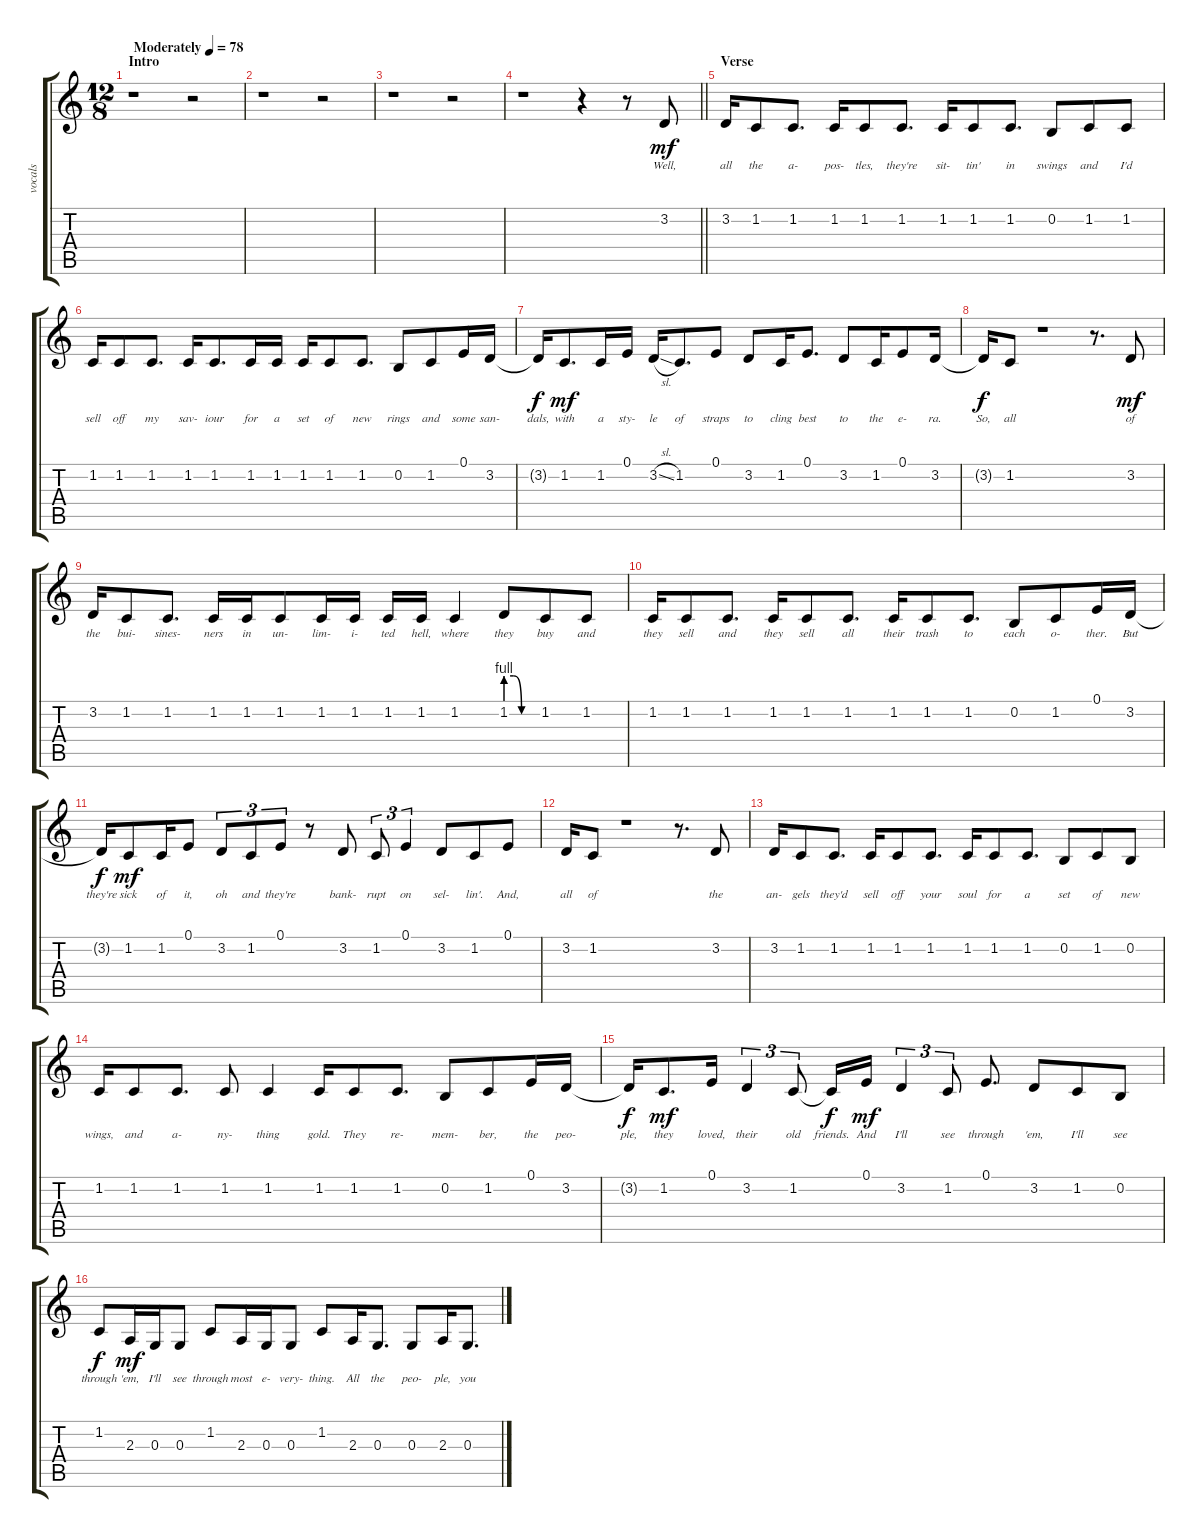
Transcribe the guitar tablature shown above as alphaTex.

\track ("vocals" "vocals") {instrument oboe}
\staff {score tabs}
\tuning (E4 B3 G3 D3 A2 E2) {hide}
\ts (12 8)
\section ("" "Intro")
\tempo (78 "Moderately")
\clef g2
\ks c
r.1{dy mf instrument oboe} r.2 |
r.1 r.2 |
r.1 r.2 |
\barLineRight lightlight
r.1 r.4 r.8 3.2.8{lyrics (0 "Well,") lyrics (1 "") lyrics (2 "") lyrics (3 "") lyrics (4 "")} |
\section ("" "Verse")
3.2.16{lyrics (0 "all") lyrics (1 "") lyrics (2 "") lyrics (3 "") lyrics (4 "")} 1.2.8{lyrics (0 "the") lyrics (1 "") lyrics (2 "") lyrics (3 "") lyrics (4 "")} 1.2.8{d lyrics (0 "a-") lyrics (1 "") lyrics (2 "") lyrics (3 "") lyrics (4 "")} 1.2.16{lyrics (0 "pos-") lyrics (1 "") lyrics (2 "") lyrics (3 "") lyrics (4 "")} 1.2.8{lyrics (0 "tles,") lyrics (1 "") lyrics (2 "") lyrics (3 "") lyrics (4 "")} 1.2.8{d lyrics (0 "they're") lyrics (1 "") lyrics (2 "") lyrics (3 "") lyrics (4 "")} 1.2.16{lyrics (0 "sit-") lyrics (1 "") lyrics (2 "") lyrics (3 "") lyrics (4 "")} 1.2.8{lyrics (0 "tin'") lyrics (1 "") lyrics (2 "") lyrics (3 "") lyrics (4 "")} 1.2.8{d lyrics (0 "in") lyrics (1 "") lyrics (2 "") lyrics (3 "") lyrics (4 "")} 0.2.8{lyrics (0 "swings") lyrics (1 "") lyrics (2 "") lyrics (3 "") lyrics (4 "")} 1.2.8{lyrics (0 "and") lyrics (1 "") lyrics (2 "") lyrics (3 "") lyrics (4 "")} 1.2.8{lyrics (0 "I'd") lyrics (1 "") lyrics (2 "") lyrics (3 "") lyrics (4 "")} |
1.2.16{lyrics (0 "sell") lyrics (1 "") lyrics (2 "") lyrics (3 "") lyrics (4 "")} 1.2.8{lyrics (0 "off") lyrics (1 "") lyrics (2 "") lyrics (3 "") lyrics (4 "")} 1.2.8{d lyrics (0 "my") lyrics (1 "") lyrics (2 "") lyrics (3 "") lyrics (4 "")} 1.2.16{lyrics (0 "sav-") lyrics (1 "") lyrics (2 "") lyrics (3 "") lyrics (4 "")} 1.2.8{d lyrics (0 "iour") lyrics (1 "") lyrics (2 "") lyrics (3 "") lyrics (4 "")} 1.2.16{lyrics (0 "for") lyrics (1 "") lyrics (2 "") lyrics (3 "") lyrics (4 "")} 1.2.16{lyrics (0 "a") lyrics (1 "") lyrics (2 "") lyrics (3 "") lyrics (4 "")} 1.2.16{lyrics (0 "set") lyrics (1 "") lyrics (2 "") lyrics (3 "") lyrics (4 "")} 1.2.8{lyrics (0 "of") lyrics (1 "") lyrics (2 "") lyrics (3 "") lyrics (4 "")} 1.2.8{d lyrics (0 "new") lyrics (1 "") lyrics (2 "") lyrics (3 "") lyrics (4 "")} 0.2.8{lyrics (0 "rings") lyrics (1 "") lyrics (2 "") lyrics (3 "") lyrics (4 "")} 1.2.8{lyrics (0 "and") lyrics (1 "") lyrics (2 "") lyrics (3 "") lyrics (4 "")} 0.1.16{lyrics (0 "some") lyrics (1 "") lyrics (2 "") lyrics (3 "") lyrics (4 "")} 3.2.16{lyrics (0 "san-") lyrics (1 "") lyrics (2 "") lyrics (3 "") lyrics (4 "")} |
3.2{t}.16{lyrics (0 "dals,") lyrics (1 "") lyrics (2 "") lyrics (3 "") lyrics (4 "") dy f} 1.2.8{d lyrics (0 "with") lyrics (1 "") lyrics (2 "") lyrics (3 "") lyrics (4 "") dy mf} 1.2.16{lyrics (0 "a") lyrics (1 "") lyrics (2 "") lyrics (3 "") lyrics (4 "")} 0.1.16{lyrics (0 "sty-") lyrics (1 "") lyrics (2 "") lyrics (3 "") lyrics (4 "")} 3.2{sl}.16{lyrics (0 "le") lyrics (1 "") lyrics (2 "") lyrics (3 "") lyrics (4 "")} 1.2.8{d lyrics (0 "of") lyrics (1 "") lyrics (2 "") lyrics (3 "") lyrics (4 "")} 0.1.8{lyrics (0 "straps") lyrics (1 "") lyrics (2 "") lyrics (3 "") lyrics (4 "")} 3.2.8{lyrics (0 "to") lyrics (1 "") lyrics (2 "") lyrics (3 "") lyrics (4 "")} 1.2.16{lyrics (0 "cling") lyrics (1 "") lyrics (2 "") lyrics (3 "") lyrics (4 "")} 0.1.8{d lyrics (0 "best") lyrics (1 "") lyrics (2 "") lyrics (3 "") lyrics (4 "")} 3.2.8{lyrics (0 "to") lyrics (1 "") lyrics (2 "") lyrics (3 "") lyrics (4 "")} 1.2.16{lyrics (0 "the") lyrics (1 "") lyrics (2 "") lyrics (3 "") lyrics (4 "")} 0.1.8{lyrics (0 "e-") lyrics (1 "") lyrics (2 "") lyrics (3 "") lyrics (4 "")} 3.2.16{lyrics (0 "ra.") lyrics (1 "") lyrics (2 "") lyrics (3 "") lyrics (4 "")} |
3.2{t}.16{lyrics (0 "So,") lyrics (1 "") lyrics (2 "") lyrics (3 "") lyrics (4 "") dy f} 1.2.8{lyrics (0 "all") lyrics (1 "") lyrics (2 "") lyrics (3 "") lyrics (4 "")} r.1 r.8{d} 3.2.8{lyrics (0 "of") lyrics (1 "") lyrics (2 "") lyrics (3 "") lyrics (4 "") dy mf} |
3.2.16{lyrics (0 "the") lyrics (1 "") lyrics (2 "") lyrics (3 "") lyrics (4 "")} 1.2.8{lyrics (0 "bui-") lyrics (1 "") lyrics (2 "") lyrics (3 "") lyrics (4 "")} 1.2.8{d lyrics (0 "sines-") lyrics (1 "") lyrics (2 "") lyrics (3 "") lyrics (4 "")} 1.2.16{lyrics (0 "ners") lyrics (1 "") lyrics (2 "") lyrics (3 "") lyrics (4 "")} 1.2.16{lyrics (0 "in") lyrics (1 "") lyrics (2 "") lyrics (3 "") lyrics (4 "")} 1.2.8{lyrics (0 "un-") lyrics (1 "") lyrics (2 "") lyrics (3 "") lyrics (4 "")} 1.2.16{lyrics (0 "lim-") lyrics (1 "") lyrics (2 "") lyrics (3 "") lyrics (4 "")} 1.2.16{lyrics (0 "i-") lyrics (1 "") lyrics (2 "") lyrics (3 "") lyrics (4 "")} 1.2.16{lyrics (0 "ted") lyrics (1 "") lyrics (2 "") lyrics (3 "") lyrics (4 "")} 1.2.16{lyrics (0 "hell,") lyrics (1 "") lyrics (2 "") lyrics (3 "") lyrics (4 "")} 1.2.4{lyrics (0 "where") lyrics (1 "") lyrics (2 "") lyrics (3 "") lyrics (4 "")} 1.2{be (custom 0 4 15 4 30 0 60 0)}.8{lyrics (0 "they") lyrics (1 "") lyrics (2 "") lyrics (3 "") lyrics (4 "")} 1.2.8{lyrics (0 "buy") lyrics (1 "") lyrics (2 "") lyrics (3 "") lyrics (4 "")} 1.2.8{lyrics (0 "and") lyrics (1 "") lyrics (2 "") lyrics (3 "") lyrics (4 "")} |
1.2.16{lyrics (0 "they") lyrics (1 "") lyrics (2 "") lyrics (3 "") lyrics (4 "")} 1.2.8{lyrics (0 "sell") lyrics (1 "") lyrics (2 "") lyrics (3 "") lyrics (4 "")} 1.2.8{d lyrics (0 "and") lyrics (1 "") lyrics (2 "") lyrics (3 "") lyrics (4 "")} 1.2.16{lyrics (0 "they") lyrics (1 "") lyrics (2 "") lyrics (3 "") lyrics (4 "")} 1.2.8{lyrics (0 "sell") lyrics (1 "") lyrics (2 "") lyrics (3 "") lyrics (4 "")} 1.2.8{d lyrics (0 "all") lyrics (1 "") lyrics (2 "") lyrics (3 "") lyrics (4 "")} 1.2.16{lyrics (0 "their") lyrics (1 "") lyrics (2 "") lyrics (3 "") lyrics (4 "")} 1.2.8{lyrics (0 "trash") lyrics (1 "") lyrics (2 "") lyrics (3 "") lyrics (4 "")} 1.2.8{d lyrics (0 "to") lyrics (1 "") lyrics (2 "") lyrics (3 "") lyrics (4 "")} 0.2.8{lyrics (0 "each") lyrics (1 "") lyrics (2 "") lyrics (3 "") lyrics (4 "")} 1.2.8{lyrics (0 "o-") lyrics (1 "") lyrics (2 "") lyrics (3 "") lyrics (4 "")} 0.1.16{lyrics (0 "ther.") lyrics (1 "") lyrics (2 "") lyrics (3 "") lyrics (4 "")} 3.2.16{lyrics (0 "But") lyrics (1 "") lyrics (2 "") lyrics (3 "") lyrics (4 "")} |
3.2{t}.16{lyrics (0 "they're") lyrics (1 "") lyrics (2 "") lyrics (3 "") lyrics (4 "") dy f} 1.2.8{lyrics (0 "sick") lyrics (1 "") lyrics (2 "") lyrics (3 "") lyrics (4 "") dy mf} 1.2.16{lyrics (0 "of") lyrics (1 "") lyrics (2 "") lyrics (3 "") lyrics (4 "")} 0.1.8{lyrics (0 "it,") lyrics (1 "") lyrics (2 "") lyrics (3 "") lyrics (4 "")} 3.2.8{tu (3 2) lyrics (0 "oh") lyrics (1 "") lyrics (2 "") lyrics (3 "") lyrics (4 "")} 1.2.8{tu (3 2) lyrics (0 "and") lyrics (1 "") lyrics (2 "") lyrics (3 "") lyrics (4 "")} 0.1.8{tu (3 2) lyrics (0 "they're") lyrics (1 "") lyrics (2 "") lyrics (3 "") lyrics (4 "")} r.8 3.2.8{lyrics (0 "bank-") lyrics (1 "") lyrics (2 "") lyrics (3 "") lyrics (4 "")} 1.2.8{tu (3 2) lyrics (0 "rupt") lyrics (1 "") lyrics (2 "") lyrics (3 "") lyrics (4 "")} 0.1.4{tu (3 2) lyrics (0 "on") lyrics (1 "") lyrics (2 "") lyrics (3 "") lyrics (4 "")} 3.2.8{lyrics (0 "sel-") lyrics (1 "") lyrics (2 "") lyrics (3 "") lyrics (4 "")} 1.2.8{lyrics (0 "lin'.") lyrics (1 "") lyrics (2 "") lyrics (3 "") lyrics (4 "")} 0.1.8{lyrics (0 "And,") lyrics (1 "") lyrics (2 "") lyrics (3 "") lyrics (4 "")} |
3.2.16{lyrics (0 "all") lyrics (1 "") lyrics (2 "") lyrics (3 "") lyrics (4 "")} 1.2.8{lyrics (0 "of") lyrics (1 "") lyrics (2 "") lyrics (3 "") lyrics (4 "")} r.1 r.8{d} 3.2.8{lyrics (0 "the") lyrics (1 "") lyrics (2 "") lyrics (3 "") lyrics (4 "")} |
3.2.16{lyrics (0 "an-") lyrics (1 "") lyrics (2 "") lyrics (3 "") lyrics (4 "")} 1.2.8{lyrics (0 "gels") lyrics (1 "") lyrics (2 "") lyrics (3 "") lyrics (4 "")} 1.2.8{d lyrics (0 "they'd") lyrics (1 "") lyrics (2 "") lyrics (3 "") lyrics (4 "")} 1.2.16{lyrics (0 "sell") lyrics (1 "") lyrics (2 "") lyrics (3 "") lyrics (4 "")} 1.2.8{lyrics (0 "off") lyrics (1 "") lyrics (2 "") lyrics (3 "") lyrics (4 "")} 1.2.8{d lyrics (0 "your") lyrics (1 "") lyrics (2 "") lyrics (3 "") lyrics (4 "")} 1.2.16{lyrics (0 "soul") lyrics (1 "") lyrics (2 "") lyrics (3 "") lyrics (4 "")} 1.2.8{lyrics (0 "for") lyrics (1 "") lyrics (2 "") lyrics (3 "") lyrics (4 "")} 1.2.8{d lyrics (0 "a") lyrics (1 "") lyrics (2 "") lyrics (3 "") lyrics (4 "")} 0.2.8{lyrics (0 "set") lyrics (1 "") lyrics (2 "") lyrics (3 "") lyrics (4 "")} 1.2.8{lyrics (0 "of") lyrics (1 "") lyrics (2 "") lyrics (3 "") lyrics (4 "")} 0.2.8{lyrics (0 "new") lyrics (1 "") lyrics (2 "") lyrics (3 "") lyrics (4 "")} |
1.2.16{lyrics (0 "wings,") lyrics (1 "") lyrics (2 "") lyrics (3 "") lyrics (4 "")} 1.2.8{lyrics (0 "and") lyrics (1 "") lyrics (2 "") lyrics (3 "") lyrics (4 "")} 1.2.8{d lyrics (0 "a-") lyrics (1 "") lyrics (2 "") lyrics (3 "") lyrics (4 "")} 1.2.8{lyrics (0 "ny-") lyrics (1 "") lyrics (2 "") lyrics (3 "") lyrics (4 "")} 1.2.4{lyrics (0 "thing") lyrics (1 "") lyrics (2 "") lyrics (3 "") lyrics (4 "")} 1.2.16{lyrics (0 "gold.") lyrics (1 "") lyrics (2 "") lyrics (3 "") lyrics (4 "")} 1.2.8{lyrics (0 "They") lyrics (1 "") lyrics (2 "") lyrics (3 "") lyrics (4 "")} 1.2.8{d lyrics (0 "re-") lyrics (1 "") lyrics (2 "") lyrics (3 "") lyrics (4 "")} 0.2.8{lyrics (0 "mem-") lyrics (1 "") lyrics (2 "") lyrics (3 "") lyrics (4 "")} 1.2.8{lyrics (0 "ber,") lyrics (1 "") lyrics (2 "") lyrics (3 "") lyrics (4 "")} 0.1.16{lyrics (0 "the") lyrics (1 "") lyrics (2 "") lyrics (3 "") lyrics (4 "")} 3.2.16{lyrics (0 "peo-") lyrics (1 "") lyrics (2 "") lyrics (3 "") lyrics (4 "")} |
3.2{t}.16{lyrics (0 "ple,") lyrics (1 "") lyrics (2 "") lyrics (3 "") lyrics (4 "") dy f} 1.2.8{d lyrics (0 "they") lyrics (1 "") lyrics (2 "") lyrics (3 "") lyrics (4 "") dy mf} 0.1.16{lyrics (0 "loved,") lyrics (1 "") lyrics (2 "") lyrics (3 "") lyrics (4 "")} 3.2.4{tu (3 2) lyrics (0 "their") lyrics (1 "") lyrics (2 "") lyrics (3 "") lyrics (4 "")} 1.2.8{tu (3 2) lyrics (0 "old") lyrics (1 "") lyrics (2 "") lyrics (3 "") lyrics (4 "")} 1.2{t}.16{lyrics (0 "friends.") lyrics (1 "") lyrics (2 "") lyrics (3 "") lyrics (4 "") dy f} 0.1.16{lyrics (0 "And") lyrics (1 "") lyrics (2 "") lyrics (3 "") lyrics (4 "") dy mf} 3.2.4{tu (3 2) lyrics (0 "I'll") lyrics (1 "") lyrics (2 "") lyrics (3 "") lyrics (4 "")} 1.2.8{tu (3 2) lyrics (0 "see") lyrics (1 "") lyrics (2 "") lyrics (3 "") lyrics (4 "")} 0.1.8{d lyrics (0 "through") lyrics (1 "") lyrics (2 "") lyrics (3 "") lyrics (4 "")} 3.2.8{lyrics (0 "'em,") lyrics (1 "") lyrics (2 "") lyrics (3 "") lyrics (4 "")} 1.2.8{lyrics (0 "I'll") lyrics (1 "") lyrics (2 "") lyrics (3 "") lyrics (4 "")} 0.2.8{lyrics (0 "see") lyrics (1 "") lyrics (2 "") lyrics (3 "") lyrics (4 "")} |
1.2.8{lyrics (0 "through") lyrics (1 "") lyrics (2 "") lyrics (3 "") lyrics (4 "") dy f} 2.3.16{lyrics (0 "'em,") lyrics (1 "") lyrics (2 "") lyrics (3 "") lyrics (4 "") dy mf} 0.3.16{lyrics (0 "I'll") lyrics (1 "") lyrics (2 "") lyrics (3 "") lyrics (4 "")} 0.3.8{lyrics (0 "see") lyrics (1 "") lyrics (2 "") lyrics (3 "") lyrics (4 "")} 1.2.8{lyrics (0 "through") lyrics (1 "") lyrics (2 "") lyrics (3 "") lyrics (4 "")} 2.3.16{lyrics (0 "most") lyrics (1 "") lyrics (2 "") lyrics (3 "") lyrics (4 "")} 0.3.16{lyrics (0 "e-") lyrics (1 "") lyrics (2 "") lyrics (3 "") lyrics (4 "")} 0.3.8{lyrics (0 "very-") lyrics (1 "") lyrics (2 "") lyrics (3 "") lyrics (4 "")} 1.2.8{lyrics (0 "thing.") lyrics (1 "") lyrics (2 "") lyrics (3 "") lyrics (4 "")} 2.3.16{lyrics (0 "All") lyrics (1 "") lyrics (2 "") lyrics (3 "") lyrics (4 "")} 0.3.8{d lyrics (0 "the") lyrics (1 "") lyrics (2 "") lyrics (3 "") lyrics (4 "")} 0.3.8{lyrics (0 "peo-") lyrics (1 "") lyrics (2 "") lyrics (3 "") lyrics (4 "")} 2.3.16{lyrics (0 "ple,") lyrics (1 "") lyrics (2 "") lyrics (3 "") lyrics (4 "")} 0.3.8{d lyrics (0 "you") lyrics (1 "") lyrics (2 "") lyrics (3 "") lyrics (4 "")}
